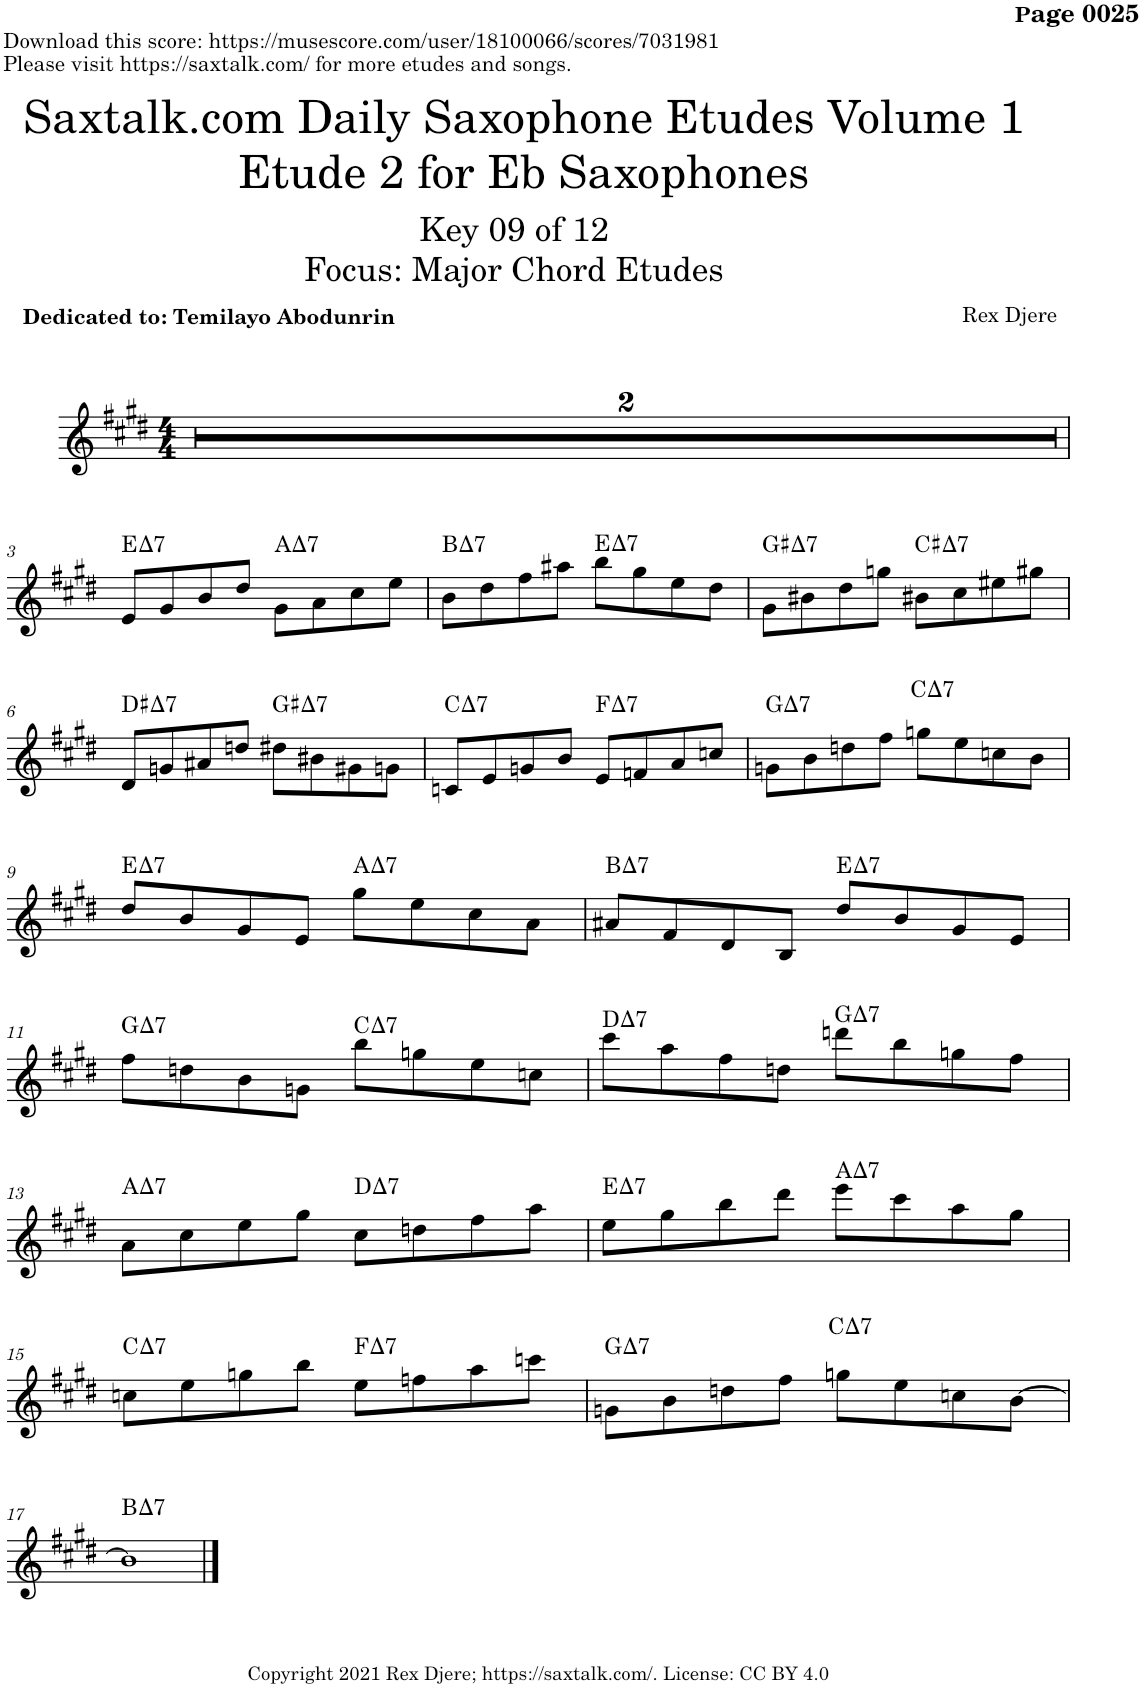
**kern	**harte
*part1	*part1
*staff1	*
*I"Alto Saxophone	*
*I'A. Sax.	*
*clefG2	*
*Trd5c9	*
*k[f#c#g#d#]	*
*M4/4	*
=1	=1
1r	.
=2	=2
1r	.
!!LO:LB:g=z
=3	=3
!	!LO:H:kt=7
8e/L	E:maj7
8g#/	.
8b/	.
8dd#/J	.
!	!LO:H:kt=7
8g#\L	A:maj7
8a\	.
8cc#\	.
8ee\J	.
=4	=4
!	!LO:H:kt=7
8b\L	B:maj7
8dd#\	.
8ff#\	.
8aa#X\J	.
!	!LO:H:kt=7
8bb\L	E:maj7
8gg#\	.
8ee\	.
8dd#\J	.
=5	=5
!	!LO:H:kt=7
8g#\L	G#:maj7
8b#X\	.
8dd#\	.
8ggn\J	.
!	!LO:H:kt=7
8b#X\L	C#:maj7
8cc#\	.
8ee#X\	.
8gg#X\J	.
!!LO:LB:g=z
=6	=6
!	!LO:H:kt=7
8d#/L	D#:maj7
8gn/	.
8a#X/	.
8ddn/J	.
!	!LO:H:kt=7
8dd#X\L	G#:maj7
8b#X\	.
8g#X\	.
8gn\J	.
=7	=7
!	!LO:H:kt=7
8cn/L	C:maj7
8e/	.
8gn/	.
8b/J	.
!	!LO:H:kt=7
8e/L	F:maj7
8fn/	.
8a/	.
8ccn/J	.
=8	=8
!	!LO:H:kt=7
8gn\L	G:maj7
8b\	.
8ddn\	.
8ff#\J	.
!	!LO:H:kt=7
8ggn\L	C:maj7
8ee\	.
8ccn\	.
8b\J	.
!!LO:LB:g=z
=9	=9
!	!LO:H:kt=7
8dd#/L	E:maj7
8b/	.
8g#/	.
8e/J	.
!	!LO:H:kt=7
8gg#\L	A:maj7
8ee\	.
8cc#\	.
8a\J	.
=10	=10
!	!LO:H:kt=7
8a#X/L	B:maj7
8f#/	.
8d#/	.
8B/J	.
!	!LO:H:kt=7
8dd#/L	E:maj7
8b/	.
8g#/	.
8e/J	.
!!LO:LB:g=z
=11	=11
!	!LO:H:kt=7
8ff#\L	G:maj7
8ddn\	.
8b\	.
8gn\J	.
!	!LO:H:kt=7
8bb\L	C:maj7
8ggn\	.
8ee\	.
8ccn\J	.
=12	=12
!	!LO:H:kt=7
8ccc#\L	D:maj7
8aa\	.
8ff#\	.
8ddn\J	.
!	!LO:H:kt=7
8dddn\L	G:maj7
8bb\	.
8ggn\	.
8ff#\J	.
!!LO:LB:g=z
=13	=13
!	!LO:H:kt=7
8a\L	A:maj7
8cc#\	.
8ee\	.
8gg#\J	.
!	!LO:H:kt=7
8cc#\L	D:maj7
8ddn\	.
8ff#\	.
8aa\J	.
=14	=14
!	!LO:H:kt=7
8ee\L	E:maj7
8gg#\	.
8bb\	.
8ddd#\J	.
!	!LO:H:kt=7
8eee\L	A:maj7
8ccc#\	.
8aa\	.
8gg#\J	.
!!LO:LB:g=z
=15	=15
!	!LO:H:kt=7
8ccn\L	C:maj7
8ee\	.
8ggn\	.
8bb\J	.
!	!LO:H:kt=7
8ee\L	F:maj7
8ffn\	.
8aa\	.
8cccn\J	.
=16	=16
!	!LO:H:kt=7
8gn\L	G:maj7
8b\	.
8ddn\	.
8ff#\J	.
!	!LO:H:kt=7
8ggn\L	C:maj7
8ee\	.
8ccn\	.
[8b\J	.
=	=
*-	*-
